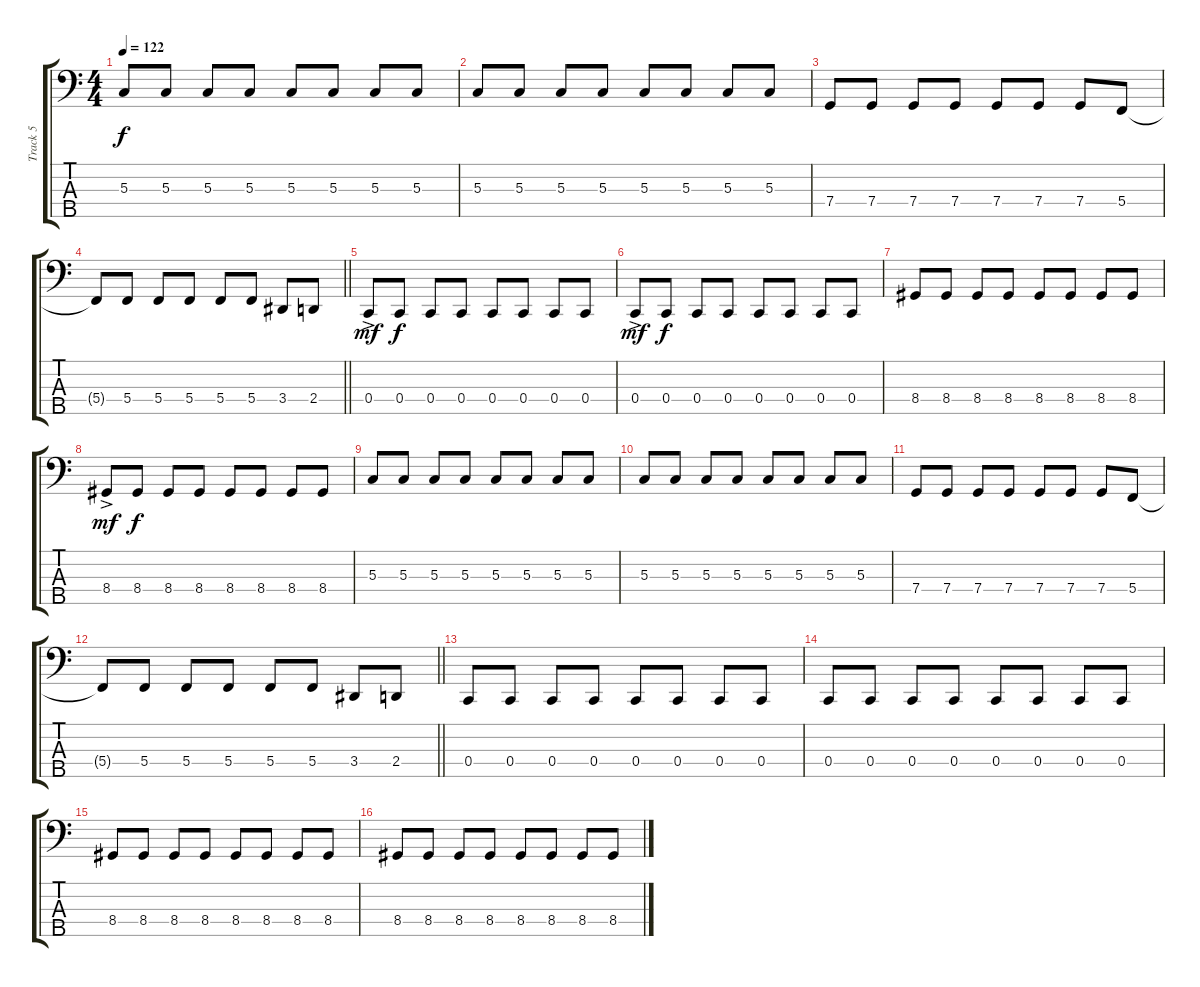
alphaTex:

\track ("Track 5" "Track 5") {instrument electricbasspick}
\staff {score tabs}
\tuning (F2 C2 G1 C1 A0) {hide}
\ts (4 4)
\tempo 122
\clef f4
\ks c
5.3.8{dy f} 5.3.8 5.3.8 5.3.8 5.3.8 5.3.8 5.3.8 5.3.8 |
5.3.8 5.3.8 5.3.8 5.3.8 5.3.8 5.3.8 5.3.8 5.3.8 |
7.4.8 7.4.8 7.4.8 7.4.8 7.4.8 7.4.8 7.4.8 5.4.8 |
\barLineRight lightlight
5.4{t}.8 5.4.8 5.4.8 5.4.8 5.4.8 5.4.8 3.4.8 2.4.8 |
0.4{ac}.8{dy mf} 0.4.8{dy f} 0.4.8 0.4.8 0.4.8 0.4.8 0.4.8 0.4.8 |
0.4{ac}.8{dy mf} 0.4.8{dy f} 0.4.8 0.4.8 0.4.8 0.4.8 0.4.8 0.4.8 |
8.4.8 8.4.8 8.4.8 8.4.8 8.4.8 8.4.8 8.4.8 8.4.8 |
8.4{ac}.8{dy mf} 8.4.8{dy f} 8.4.8 8.4.8 8.4.8 8.4.8 8.4.8 8.4.8 |
5.3.8 5.3.8 5.3.8 5.3.8 5.3.8 5.3.8 5.3.8 5.3.8 |
5.3.8 5.3.8 5.3.8 5.3.8 5.3.8 5.3.8 5.3.8 5.3.8 |
7.4.8 7.4.8 7.4.8 7.4.8 7.4.8 7.4.8 7.4.8 5.4.8 |
\barLineRight lightlight
5.4{t}.8 5.4.8 5.4.8 5.4.8 5.4.8 5.4.8 3.4.8 2.4.8 |
0.4.8 0.4.8 0.4.8 0.4.8 0.4.8 0.4.8 0.4.8 0.4.8 |
0.4.8 0.4.8 0.4.8 0.4.8 0.4.8 0.4.8 0.4.8 0.4.8 |
8.4.8 8.4.8 8.4.8 8.4.8 8.4.8 8.4.8 8.4.8 8.4.8 |
8.4.8 8.4.8 8.4.8 8.4.8 8.4.8 8.4.8 8.4.8 8.4.8
